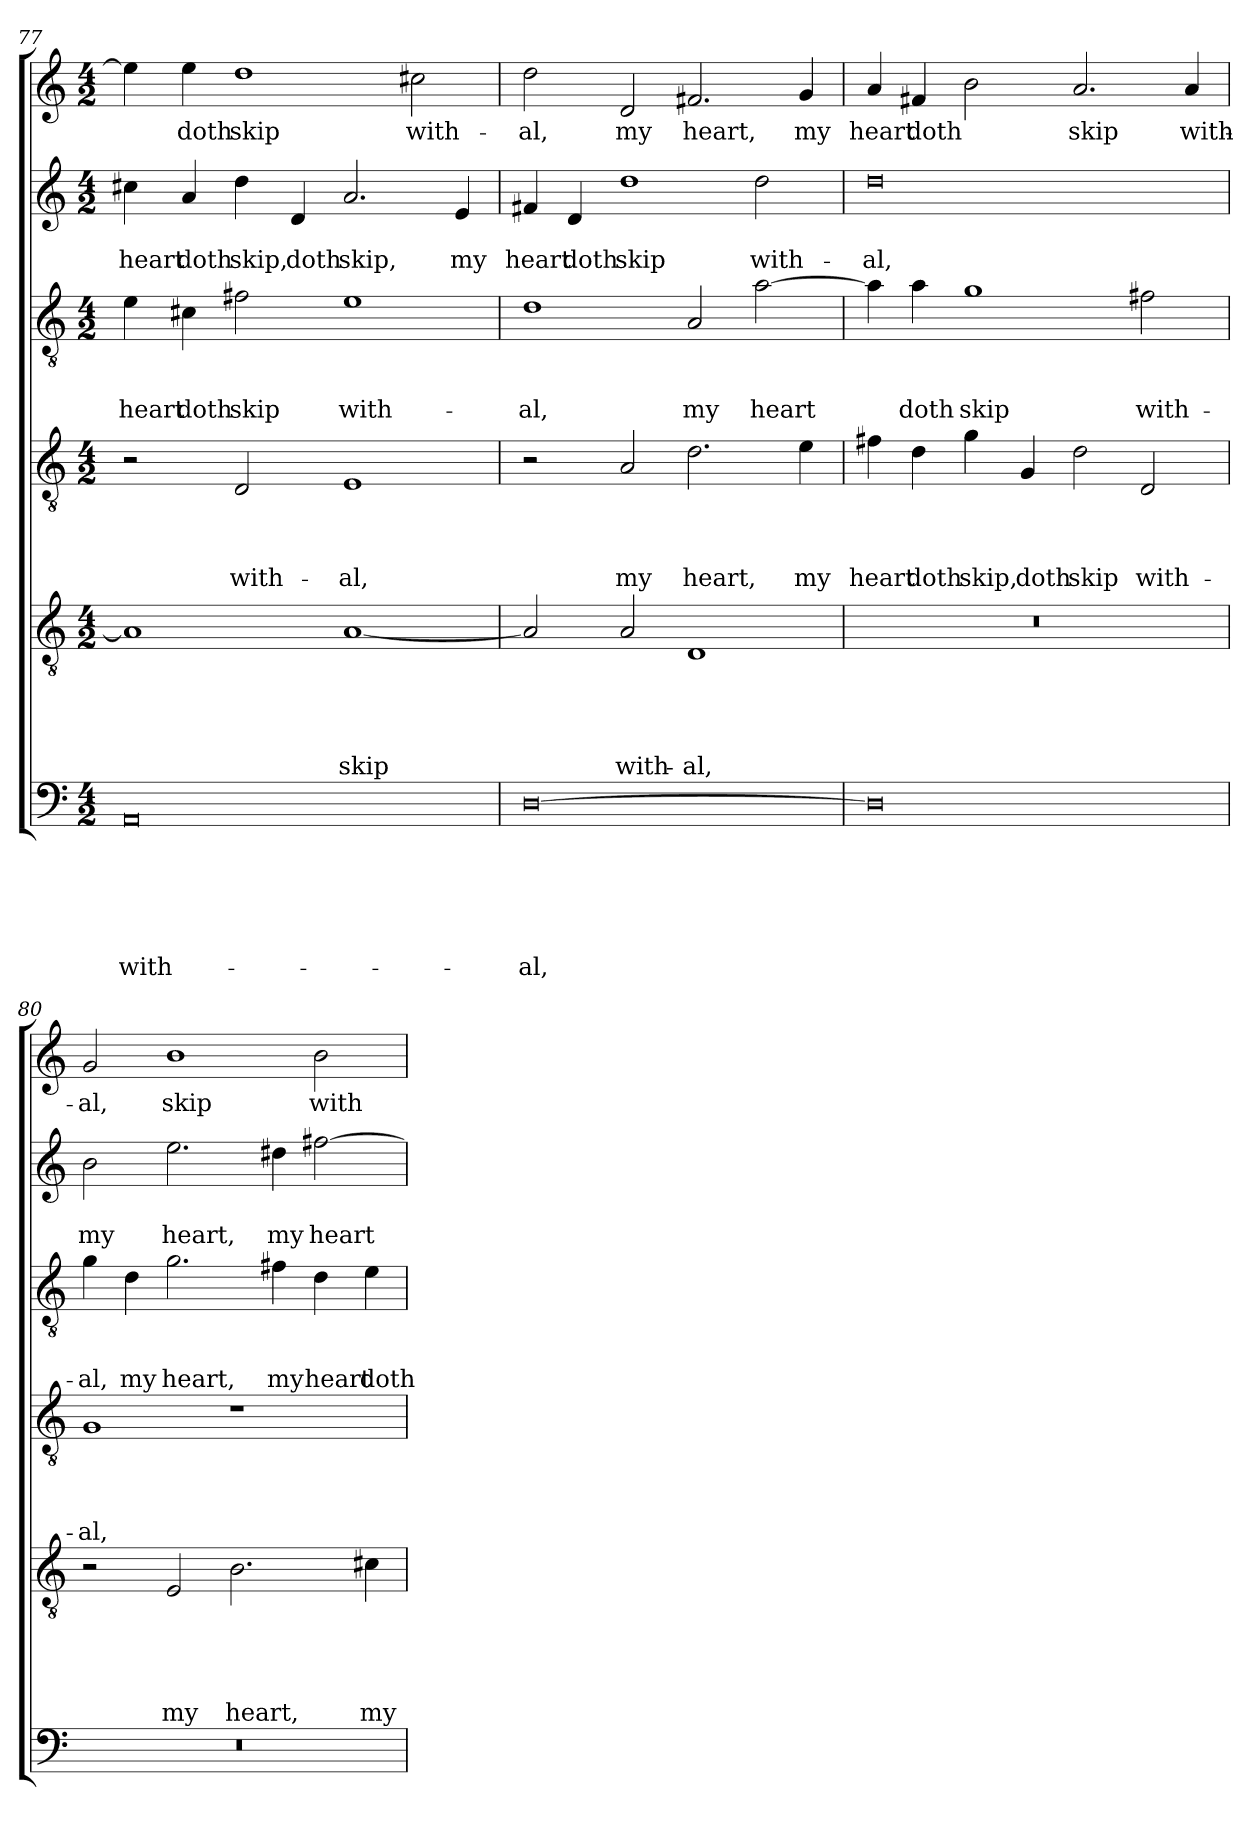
**kern	**text	**text	**text	**text	**text	**text	**kern	**text	**text	**text	**text	**text	**kern	**text	**text	**text	**text	**kern	**text	**text	**text	**kern	**text	**text	**kern	**text
*part6	*part6	*part6	*part6	*part6	*part6	*part6	*part5	*part5	*part5	*part5	*part5	*part5	*part4	*part4	*part4	*part4	*part4	*part3	*part3	*part3	*part3	*part2	*part2	*part2	*part1	*part1
*staff6	*staff6	*staff6	*staff6	*staff6	*staff6	*staff6	*staff5	*staff5	*staff5	*staff5	*staff5	*staff5	*staff4	*staff4	*staff4	*staff4	*staff4	*staff3	*staff3	*staff3	*staff3	*staff2	*staff2	*staff2	*staff1	*staff1
*clefF4	*	*	*	*	*	*	*clefGv2	*	*	*	*	*	*clefGv2	*	*	*	*	*clefGv2	*	*	*	*clefG2	*	*	*clefG2	*
*k[]	*	*	*	*	*	*	*k[]	*	*	*	*	*	*k[]	*	*	*	*	*k[]	*	*	*	*k[]	*	*	*k[]	*
*C:	*	*	*	*	*	*	*C:	*	*	*	*	*	*C:	*	*	*	*	*C:	*	*	*	*C:	*	*	*C:	*
*M4/2	*	*	*	*	*	*	*M4/2	*	*	*	*	*	*M4/2	*	*	*	*	*M4/2	*	*	*	*M4/2	*	*	*M4/2	*
=77	=77	=77	=77	=77	=77	=77	=77	=77	=77	=77	=77	=77	=77	=77	=77	=77	=77	=77	=77	=77	=77	=77	=77	=77	=77	=77
!	!	!	!	!	!	!LO:LY:b	!	!	!	!	!	!	!	!	!	!	!	!	!	!	!LO:LY:b	!	!	!LO:LY:b	!	!
0AA	.	.	.	.	.	with-	1A]	.	.	.	.	.	2r	.	.	.	.	4e\	.	.	heart	4cc#X\	.	heart	4ee\]	.
!	!	!	!	!	!	!	!	!	!	!	!	!	!	!	!	!	!	!	!	!	!LO:LY:b	!	!	!LO:LY:b	!	!LO:LY:b
.	.	.	.	.	.	.	.	.	.	.	.	.	.	.	.	.	.	4c#X\	.	.	doth	4a/	.	doth	4ee\	doth
!	!	!	!	!	!	!	!	!	!	!	!	!	!	!	!	!	!LO:LY:b	!	!	!	!LO:LY:b	!	!	!LO:LY:b	!	!LO:LY:b
.	.	.	.	.	.	.	.	.	.	.	.	.	2D/	.	.	.	with-	2f#X\	.	.	skip	4dd\	.	skip,	1dd	skip
!	!	!	!	!	!	!	!	!	!	!	!	!	!	!	!	!	!	!	!	!	!	!	!	!LO:LY:b	!	!
.	.	.	.	.	.	.	.	.	.	.	.	.	.	.	.	.	.	.	.	.	.	4d/	.	doth	.	.
!	!	!	!	!	!	!	!	!	!	!	!	!LO:LY:b	!	!	!	!	!LO:LY:b	!	!	!	!LO:LY:b	!	!	!LO:LY:b	!	!
.	.	.	.	.	.	.	[1A	.	.	.	.	skip	1E	.	.	.	-al,	1e	.	.	with-	2.a/	.	skip,	.	.
!	!	!	!	!	!	!	!	!	!	!	!	!	!	!	!	!	!	!	!	!	!	!	!	!	!	!LO:LY:b
.	.	.	.	.	.	.	.	.	.	.	.	.	.	.	.	.	.	.	.	.	.	.	.	.	2cc#X\	with-
!	!	!	!	!	!	!	!	!	!	!	!	!	!	!	!	!	!	!	!	!	!	!	!	!LO:LY:b	!	!
.	.	.	.	.	.	.	.	.	.	.	.	.	.	.	.	.	.	.	.	.	.	4e/	.	my	.	.
=78	=78	=78	=78	=78	=78	=78	=78	=78	=78	=78	=78	=78	=78	=78	=78	=78	=78	=78	=78	=78	=78	=78	=78	=78	=78	=78
!	!	!	!	!	!	!LO:LY:b	!	!	!	!	!	!	!	!	!	!	!	!	!	!	!LO:LY:b	!	!	!LO:LY:b	!	!LO:LY:b
[0D	.	.	.	.	.	-al,	2A/]	.	.	.	.	.	2r	.	.	.	.	1d	.	.	-al,	4f#X/	.	heart	2dd\	-al,
!	!	!	!	!	!	!	!	!	!	!	!	!	!	!	!	!	!	!	!	!	!	!	!	!LO:LY:b	!	!
.	.	.	.	.	.	.	.	.	.	.	.	.	.	.	.	.	.	.	.	.	.	4d/	.	doth	.	.
!	!	!	!	!	!	!	!	!	!	!	!	!LO:LY:b	!	!	!	!	!LO:LY:b	!	!	!	!	!	!	!LO:LY:b	!	!LO:LY:b
.	.	.	.	.	.	.	2A/	.	.	.	.	with-	2A/	.	.	.	my	.	.	.	.	1dd	.	skip	2d/	my
!	!	!	!	!	!	!	!	!	!	!	!	!LO:LY:b	!	!	!	!	!LO:LY:b	!	!	!	!LO:LY:b	!	!	!	!	!LO:LY:b
.	.	.	.	.	.	.	1D	.	.	.	.	-al,	2.d\	.	.	.	heart,	2A/	.	.	my	.	.	.	2.f#X/	heart,
!	!	!	!	!	!	!	!	!	!	!	!	!	!	!	!	!	!	!	!	!	!LO:LY:b	!	!	!LO:LY:b	!	!
.	.	.	.	.	.	.	.	.	.	.	.	.	.	.	.	.	.	[2a\	.	.	heart	2dd\	.	with-	.	.
!	!	!	!	!	!	!	!	!	!	!	!	!	!	!	!	!	!LO:LY:b	!	!	!	!	!	!	!	!	!LO:LY:b
.	.	.	.	.	.	.	.	.	.	.	.	.	4e\	.	.	.	my	.	.	.	.	.	.	.	4g/	my
!!LO:LB:g=z
=79	=79	=79	=79	=79	=79	=79	=79	=79	=79	=79	=79	=79	=79	=79	=79	=79	=79	=79	=79	=79	=79	=79	=79	=79	=79	=79
!	!	!	!	!	!	!	!	!	!	!	!	!	!	!	!	!	!LO:LY:b	!	!	!	!	!	!	!LO:LY:b	!	!LO:LY:b
0D]	.	.	.	.	.	.	0r	.	.	.	.	.	4f#X\	.	.	.	heart	4a\]	.	.	.	0dd	.	-al,	4a/	heart
!	!	!	!	!	!	!	!	!	!	!	!	!	!	!	!	!	!LO:LY:b	!	!	!	!LO:LY:b	!	!	!	!	!LO:LY:b
.	.	.	.	.	.	.	.	.	.	.	.	.	4d\	.	.	.	doth	4a\	.	.	doth	.	.	.	4f#X/	doth
!	!	!	!	!	!	!	!	!	!	!	!	!	!	!	!	!	!LO:LY:b	!	!	!	!LO:LY:b	!	!	!	!	!
.	.	.	.	.	.	.	.	.	.	.	.	.	4g\	.	.	.	skip,	1g	.	.	skip	.	.	.	2b\	.
!	!	!	!	!	!	!	!	!	!	!	!	!	!	!	!	!	!LO:LY:b	!	!	!	!	!	!	!	!	!
.	.	.	.	.	.	.	.	.	.	.	.	.	4G/	.	.	.	doth	.	.	.	.	.	.	.	.	.
!	!	!	!	!	!	!	!	!	!	!	!	!	!	!	!	!	!LO:LY:b	!	!	!	!	!	!	!	!	!LO:LY:b
.	.	.	.	.	.	.	.	.	.	.	.	.	2d\	.	.	.	skip	.	.	.	.	.	.	.	2.a/	skip
!	!	!	!	!	!	!	!	!	!	!	!	!	!	!	!	!	!LO:LY:b	!	!	!	!LO:LY:b	!	!	!	!	!
.	.	.	.	.	.	.	.	.	.	.	.	.	2D/	.	.	.	with-	2f#X\	.	.	with-	.	.	.	.	.
!	!	!	!	!	!	!	!	!	!	!	!	!	!	!	!	!	!	!	!	!	!	!	!	!	!	!LO:LY:b
.	.	.	.	.	.	.	.	.	.	.	.	.	.	.	.	.	.	.	.	.	.	.	.	.	4a/	with-
=80	=80	=80	=80	=80	=80	=80	=80	=80	=80	=80	=80	=80	=80	=80	=80	=80	=80	=80	=80	=80	=80	=80	=80	=80	=80	=80
!	!	!	!	!	!	!	!	!	!	!	!	!	!	!	!	!	!LO:LY:b	!	!	!	!LO:LY:b	!	!	!LO:LY:b	!	!LO:LY:b
0r	.	.	.	.	.	.	2r	.	.	.	.	.	1G	.	.	.	-al,	4g\	.	.	-al,	2b\	.	my	2g/	-al,
!	!	!	!	!	!	!	!	!	!	!	!	!	!	!	!	!	!	!	!	!	!LO:LY:b	!	!	!	!	!
.	.	.	.	.	.	.	.	.	.	.	.	.	.	.	.	.	.	4d\	.	.	my	.	.	.	.	.
!	!	!	!	!	!	!	!	!	!	!	!	!LO:LY:b	!	!	!	!	!	!	!	!	!LO:LY:b	!	!	!LO:LY:b	!	!LO:LY:b
.	.	.	.	.	.	.	2E/	.	.	.	.	my	.	.	.	.	.	2.g\	.	.	heart,	2.ee\	.	heart,	1b	skip
!	!	!	!	!	!	!	!	!	!	!	!	!LO:LY:b	!	!	!	!	!	!	!	!	!	!	!	!	!	!
.	.	.	.	.	.	.	2.B\	.	.	.	.	heart,	1r	.	.	.	.	.	.	.	.	.	.	.	.	.
!	!	!	!	!	!	!	!	!	!	!	!	!	!	!	!	!	!	!	!	!	!LO:LY:b	!	!	!LO:LY:b	!	!
.	.	.	.	.	.	.	.	.	.	.	.	.	.	.	.	.	.	4f#X\	.	.	my	4dd#X\	.	my	.	.
!	!	!	!	!	!	!	!	!	!	!	!	!	!	!	!	!	!	!	!	!	!LO:LY:b	!	!	!LO:LY:b	!	!LO:LY:b
.	.	.	.	.	.	.	.	.	.	.	.	.	.	.	.	.	.	4d\	.	.	heart	[2ff#X\	.	heart	2b\	with-
!	!	!	!	!	!	!	!	!	!	!	!	!LO:LY:b	!	!	!	!	!	!	!	!	!LO:LY:b	!	!	!	!	!
.	.	.	.	.	.	.	4c#X\	.	.	.	.	my	.	.	.	.	.	4e\	.	.	doth	.	.	.	.	.
=	=	=	=	=	=	=	=	=	=	=	=	=	=	=	=	=	=	=	=	=	=	=	=	=	=	=
*-	*-	*-	*-	*-	*-	*-	*-	*-	*-	*-	*-	*-	*-	*-	*-	*-	*-	*-	*-	*-	*-	*-	*-	*-	*-	*-
